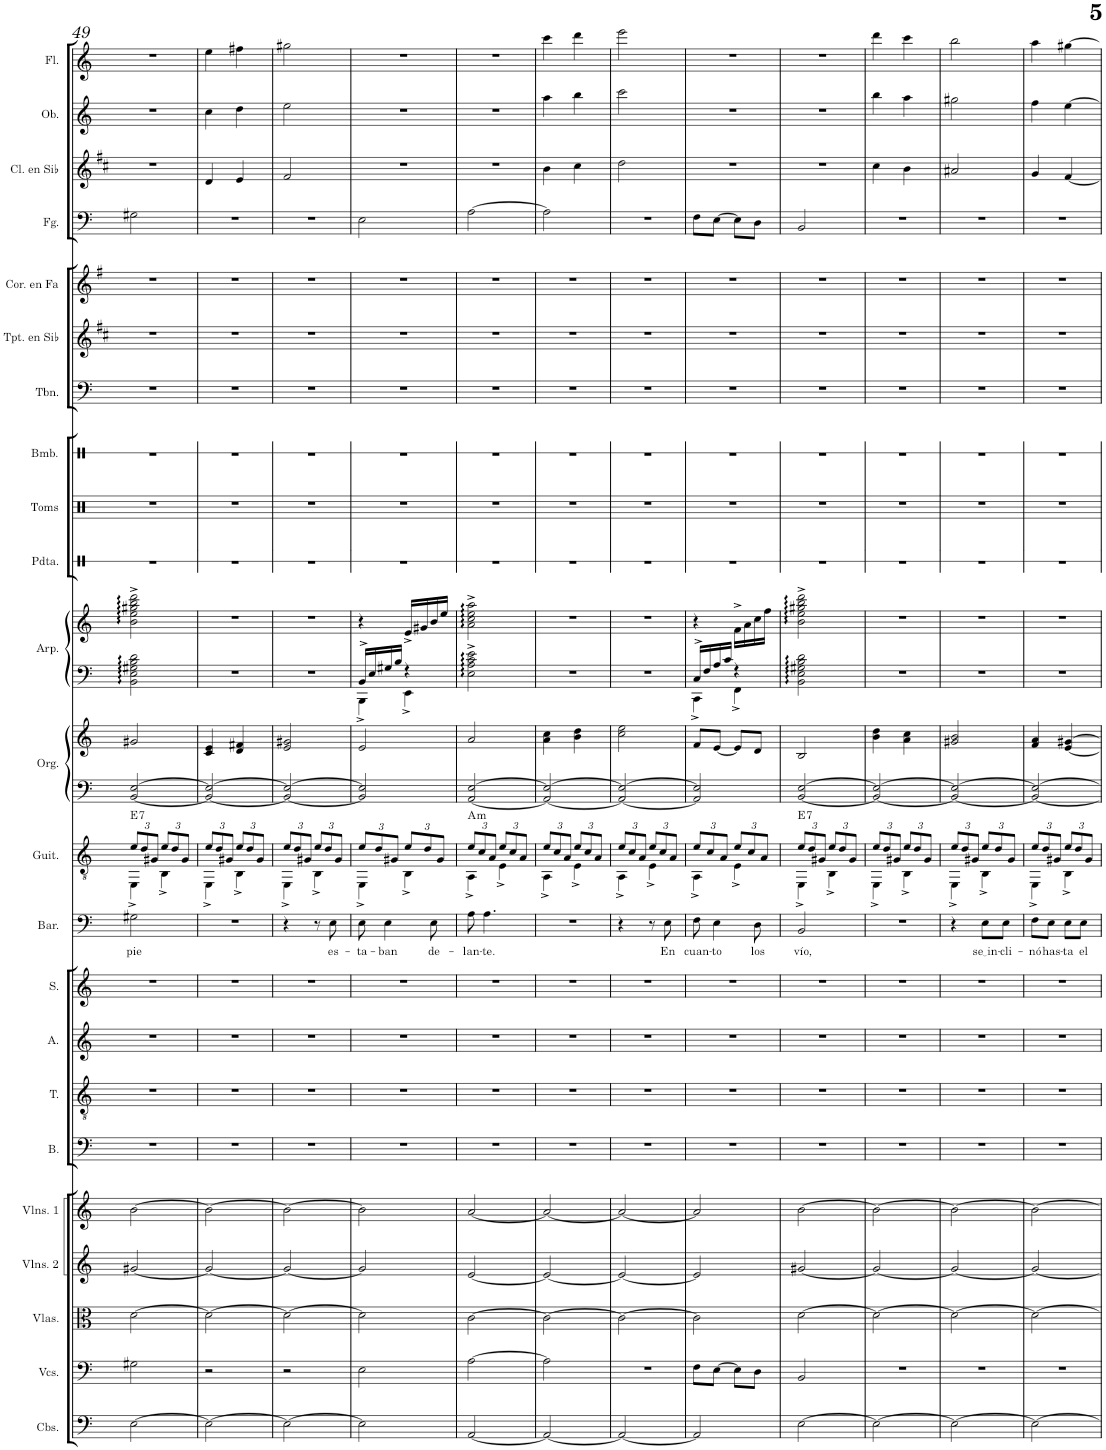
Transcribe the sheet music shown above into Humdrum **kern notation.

**kern	**kern	**kern	**kern	**kern	**kern	**kern	**kern	**kern	**kern	**text	**kern	**harte	**kern	**kern	**kern	**kern	**kern	**kern	**kern	**kern	**kern	**kern	**kern	**kern	**kern	**kern
*part23	*part22	*part21	*part20	*part19	*part18	*part17	*part16	*part15	*part14	*part14	*part13	*part13	*part12	*part12	*part11	*part11	*part10	*part9	*part8	*part7	*part6	*part5	*part4	*part3	*part2	*part1
*staff25	*staff24	*staff23	*staff22	*staff21	*staff20	*staff19	*staff18	*staff17	*staff16	*staff16	*staff15	*	*staff14	*staff13	*staff12	*staff11	*staff10	*staff9	*staff8	*staff7	*staff6	*staff5	*staff4	*staff3	*staff2	*staff1
*I"Contrabajos	*I"Violonchelos	*I"Violas	*I"Violines 2	*I"Violines 1	*I"Bajo	*I"Tenor	*I"Alto	*I"Soprano	*I"Barítono	*	*I"Guitarra clásica	*	*I"Órgano	*	*I"Arpa	*	*I"Pandereta	*I"Toms	*I"Bombo	*I"Trombón	*I"Trompeta en Sib	*I"Trompa en Fa	*I"Fagot	*I"Clarinete en Sib	*I"Oboe	*I"Flauta
*I'Cbs.	*I'Vcs.	*I'Vlas.	*I'Vlns. 2	*I'Vlns. 1	*I'B.	*I'T.	*I'A.	*I'S.	*I'Bar.	*	*I'Guit.	*	*	*	*I'Arp.	*	*I'Pdta.	*I'Toms	*I'Bmb.	*I'Tbn.	*I'Tpt. en Sib	*	*I'Fg.	*I'Cl. en Sib	*I'Ob.	*I'Fl.
!!LO:PB:g=z
*clefF4	*clefF4	*clefC3	*clefG2	*clefG2	*clefF4	*clefGv2	*clefG2	*clefG2	*clefF4	*	*clefGv2	*	*clefF4	*clefG2	*clefF4	*clefG2	*clefX	*clefX	*clefX	*clefF4	*clefG2	*clefG2	*clefF4	*clefG2	*clefG2	*clefG2
*Trd7c12	*	*	*	*	*	*	*	*	*	*	*	*	*	*	*	*	*	*	*	*	*Trd1c2	*Trd4c7	*	*Trd1c2	*	*
*k[]	*k[]	*k[]	*k[]	*k[]	*k[]	*k[]	*k[]	*k[]	*k[]	*	*k[]	*	*k[]	*k[]	*k[]	*k[]	*k[]	*k[]	*k[]	*k[]	*k[f#c#]	*k[f#]	*k[]	*k[f#c#]	*k[]	*k[]
*M2/4	*M2/4	*M2/4	*M2/4	*M2/4	*M2/4	*M2/4	*M2/4	*M2/4	*M2/4	*	*M2/4	*	*M2/4	*M2/4	*M2/4	*M2/4	*M2/4	*M2/4	*M2/4	*M2/4	*M2/4	*M2/4	*M2/4	*M2/4	*M2/4	*M2/4
=49	=49	=49	=49	=49	=49	=49	=49	=49	=49	=49	=49	=49	=49	=49	=49	=49	=49	=49	=49	=49	=49	=49	=49	=49	=49	=49
!	!	!	!	!	!	!	!	!	!	!LO:LY:b	!	!	!	!	!	!	!	!	!	!	!	!	!	!	!	!
*	*	*	*	*	*	*	*	*	*	*	*Xbrackettup	*	*	*	*	*	*	*	*	*	*	*	*	*	*	*
*	*	*	*	*	*	*	*	*	*	*	*^	*	*	*	*	*	*	*	*	*	*	*	*	*	*	*
!	!	!	!	!	!	!	!	!	!	!	!	!	!LO:H:kt=7	!	!	!	!	!	!	!	!	!	!	!	!	!	!
[2E\	2G#X\	[2d\	[2g#X/	[2b\	2r	2r	2r	2r	2G#X\	pie	12e/L	4EE^\	E:7	[2BB/ [2E/	2g#X/	2BB\ 2E\ 2G#X\ 2B\ 2d\	2b\^ 2ee\^ 2gg#X\^ 2bb\^ 2ddd\^	2r	2r	2r	2r	2r	2r	2G#X\	2r	2r	2r
.	.	.	.	.	.	.	.	.	.	.	12d/	.	.	.	.	.	.	.	.	.	.	.	.	.	.	.	.
.	.	.	.	.	.	.	.	.	.	.	12G#X/J	.	.	.	.	.	.	.	.	.	.	.	.	.	.	.	.
.	.	.	.	.	.	.	.	.	.	.	12e/L	4BB^\	.	.	.	.	.	.	.	.	.	.	.	.	.	.	.
.	.	.	.	.	.	.	.	.	.	.	12d/	.	.	.	.	.	.	.	.	.	.	.	.	.	.	.	.
.	.	.	.	.	.	.	.	.	.	.	12G#/J	.	.	.	.	.	.	.	.	.	.	.	.	.	.	.	.
=50	=50	=50	=50	=50	=50	=50	=50	=50	=50	=50	=50	=50	=50	=50	=50	=50	=50	=50	=50	=50	=50	=50	=50	=50	=50	=50	=50
2E\_	2r	2d\_	2g#/_	2b\_	2r	2r	2r	2r	2r	.	12e/L	4EE^\	.	2BB/_ 2E/_	4c/ 4e/	2r	2r	2r	2r	2r	2r	2r	2r	2r	4d/	4cc\	4ee\
.	.	.	.	.	.	.	.	.	.	.	12d/	.	.	.	.	.	.	.	.	.	.	.	.	.	.	.	.
.	.	.	.	.	.	.	.	.	.	.	12G#X/J	.	.	.	.	.	.	.	.	.	.	.	.	.	.	.	.
.	.	.	.	.	.	.	.	.	.	.	12e/L	4BB^\	.	.	4d/ 4f#X/	.	.	.	.	.	.	.	.	.	4e/	4dd\	4ff#X\
.	.	.	.	.	.	.	.	.	.	.	12d/	.	.	.	.	.	.	.	.	.	.	.	.	.	.	.	.
.	.	.	.	.	.	.	.	.	.	.	12G#/J	.	.	.	.	.	.	.	.	.	.	.	.	.	.	.	.
=51	=51	=51	=51	=51	=51	=51	=51	=51	=51	=51	=51	=51	=51	=51	=51	=51	=51	=51	=51	=51	=51	=51	=51	=51	=51	=51	=51
2E\_	2r	2d\_	2g#/_	2b\_	2r	2r	2r	2r	4r	.	12e/L	4EE^\	.	2BB/_ 2E/_	2e/ 2g#X/	2r	2r	2r	2r	2r	2r	2r	2r	2r	2f#/	2ee\	2gg#X\
.	.	.	.	.	.	.	.	.	.	.	12d/	.	.	.	.	.	.	.	.	.	.	.	.	.	.	.	.
.	.	.	.	.	.	.	.	.	.	.	12G#X/J	.	.	.	.	.	.	.	.	.	.	.	.	.	.	.	.
.	.	.	.	.	.	.	.	.	8r	.	12e/L	4BB^\	.	.	.	.	.	.	.	.	.	.	.	.	.	.	.
.	.	.	.	.	.	.	.	.	.	.	12d/	.	.	.	.	.	.	.	.	.	.	.	.	.	.	.	.
!	!	!	!	!	!	!	!	!	!	!LO:LY:b	!	!	!	!	!	!	!	!	!	!	!	!	!	!	!	!	!
.	.	.	.	.	.	.	.	.	8E\	es-	.	.	.	.	.	.	.	.	.	.	.	.	.	.	.	.	.
.	.	.	.	.	.	.	.	.	.	.	12G#/J	.	.	.	.	.	.	.	.	.	.	.	.	.	.	.	.
=52	=52	=52	=52	=52	=52	=52	=52	=52	=52	=52	=52	=52	=52	=52	=52	=52	=52	=52	=52	=52	=52	=52	=52	=52	=52	=52	=52
!	!	!	!	!	!	!	!	!	!	!LO:LY:b	!	!	!	!	!	!	!	!	!	!	!	!	!	!	!	!	!
*	*	*	*	*	*	*	*	*	*	*	*	*	*	*	*	*^	*	*	*	*	*	*	*	*	*	*	*
2E\]	2E\	2d\]	2g#/]	2b\]	2r	2r	2r	2r	8E\	-ta-	12e/L	4EE^\	.	2BB/] 2E/]	2e/	16BB^/LL	4BBB^\	4r	2r	2r	2r	2r	2r	2r	2E\	2r	2r	2r
.	.	.	.	.	.	.	.	.	.	.	.	.	.	.	.	16E/	.	.	.	.	.	.	.	.	.	.	.	.
.	.	.	.	.	.	.	.	.	.	.	12d/	.	.	.	.	.	.	.	.	.	.	.	.	.	.	.	.	.
!	!	!	!	!	!	!	!	!	!	!LO:LY:b	!	!	!	!	!	!	!	!	!	!	!	!	!	!	!	!	!	!
.	.	.	.	.	.	.	.	.	4E\	-ban	.	.	.	.	.	16G#X/	.	.	.	.	.	.	.	.	.	.	.	.
.	.	.	.	.	.	.	.	.	.	.	12G#X/J	.	.	.	.	.	.	.	.	.	.	.	.	.	.	.	.	.
.	.	.	.	.	.	.	.	.	.	.	.	.	.	.	.	16B/JJ	.	.	.	.	.	.	.	.	.	.	.	.
.	.	.	.	.	.	.	.	.	.	.	12e/L	4BB^\	.	.	.	4r	4EE^\	16e^/LL	.	.	.	.	.	.	.	.	.	.
.	.	.	.	.	.	.	.	.	.	.	.	.	.	.	.	.	.	16g#X/	.	.	.	.	.	.	.	.	.	.
.	.	.	.	.	.	.	.	.	.	.	12d/	.	.	.	.	.	.	.	.	.	.	.	.	.	.	.	.	.
!	!	!	!	!	!	!	!	!	!	!LO:LY:b	!	!	!	!	!	!	!	!	!	!	!	!	!	!	!	!	!	!
.	.	.	.	.	.	.	.	.	8E\	de-	.	.	.	.	.	.	.	16b/	.	.	.	.	.	.	.	.	.	.
.	.	.	.	.	.	.	.	.	.	.	12G#/J	.	.	.	.	.	.	.	.	.	.	.	.	.	.	.	.	.
.	.	.	.	.	.	.	.	.	.	.	.	.	.	.	.	.	.	16ee/JJ	.	.	.	.	.	.	.	.	.	.
*	*	*	*	*	*	*	*	*	*	*	*	*	*	*	*	*v	*v	*	*	*	*	*	*	*	*	*	*	*
=53	=53	=53	=53	=53	=53	=53	=53	=53	=53	=53	=53	=53	=53	=53	=53	=53	=53	=53	=53	=53	=53	=53	=53	=53	=53	=53	=53
!	!	!	!	!	!	!	!	!	!	!LO:LY:b	!	!	!LO:H:kt=m	!	!	!	!	!	!	!	!	!	!	!	!	!	!
[2AA/	[2A\	[2c\	[2e/	[2a/	2r	2r	2r	2r	8A\	-lan-	12e/L	4AA^\	A:min	[2AA/ [2E/	2a/	2E\^ 2A\^ 2c\^ 2e\^	2a\^ 2cc\^ 2ee\^ 2aa\^	2r	2r	2r	2r	2r	2r	[2A\	2r	2r	2r
.	.	.	.	.	.	.	.	.	.	.	12c/	.	.	.	.	.	.	.	.	.	.	.	.	.	.	.	.
!	!	!	!	!	!	!	!	!	!	!LO:LY:b	!	!	!	!	!	!	!	!	!	!	!	!	!	!	!	!	!
.	.	.	.	.	.	.	.	.	4.A\	-te.	.	.	.	.	.	.	.	.	.	.	.	.	.	.	.	.	.
.	.	.	.	.	.	.	.	.	.	.	12A/J	.	.	.	.	.	.	.	.	.	.	.	.	.	.	.	.
.	.	.	.	.	.	.	.	.	.	.	12e/L	4E^\	.	.	.	.	.	.	.	.	.	.	.	.	.	.	.
.	.	.	.	.	.	.	.	.	.	.	12c/	.	.	.	.	.	.	.	.	.	.	.	.	.	.	.	.
.	.	.	.	.	.	.	.	.	.	.	12A/J	.	.	.	.	.	.	.	.	.	.	.	.	.	.	.	.
=54	=54	=54	=54	=54	=54	=54	=54	=54	=54	=54	=54	=54	=54	=54	=54	=54	=54	=54	=54	=54	=54	=54	=54	=54	=54	=54	=54
2AA/_	2A\]	2c\_	2e/_	2a/_	2r	2r	2r	2r	2r	.	12e/L	4AA^\	.	2AA/_ 2E/_	4a\ 4cc\	2r	2r	2r	2r	2r	2r	2r	2r	2A\]	4b\	4aa\	4ccc\
.	.	.	.	.	.	.	.	.	.	.	12c/	.	.	.	.	.	.	.	.	.	.	.	.	.	.	.	.
.	.	.	.	.	.	.	.	.	.	.	12A/J	.	.	.	.	.	.	.	.	.	.	.	.	.	.	.	.
.	.	.	.	.	.	.	.	.	.	.	12e/L	4E^\	.	.	4b\ 4dd\	.	.	.	.	.	.	.	.	.	4cc#\	4bb\	4ddd\
.	.	.	.	.	.	.	.	.	.	.	12c/	.	.	.	.	.	.	.	.	.	.	.	.	.	.	.	.
.	.	.	.	.	.	.	.	.	.	.	12A/J	.	.	.	.	.	.	.	.	.	.	.	.	.	.	.	.
=55	=55	=55	=55	=55	=55	=55	=55	=55	=55	=55	=55	=55	=55	=55	=55	=55	=55	=55	=55	=55	=55	=55	=55	=55	=55	=55	=55
2AA/_	2r	2c\_	2e/_	2a/_	2r	2r	2r	2r	4r	.	12e/L	4AA^\	.	2AA/_ 2E/_	2cc\ 2ee\	2r	2r	2r	2r	2r	2r	2r	2r	2r	2dd\	2ccc\	2eee\
.	.	.	.	.	.	.	.	.	.	.	12c/	.	.	.	.	.	.	.	.	.	.	.	.	.	.	.	.
.	.	.	.	.	.	.	.	.	.	.	12A/J	.	.	.	.	.	.	.	.	.	.	.	.	.	.	.	.
.	.	.	.	.	.	.	.	.	8r	.	12e/L	4E^\	.	.	.	.	.	.	.	.	.	.	.	.	.	.	.
.	.	.	.	.	.	.	.	.	.	.	12c/	.	.	.	.	.	.	.	.	.	.	.	.	.	.	.	.
!	!	!	!	!	!	!	!	!	!	!LO:LY:b	!	!	!	!	!	!	!	!	!	!	!	!	!	!	!	!	!
.	.	.	.	.	.	.	.	.	8E\	En	.	.	.	.	.	.	.	.	.	.	.	.	.	.	.	.	.
.	.	.	.	.	.	.	.	.	.	.	12A/J	.	.	.	.	.	.	.	.	.	.	.	.	.	.	.	.
=56	=56	=56	=56	=56	=56	=56	=56	=56	=56	=56	=56	=56	=56	=56	=56	=56	=56	=56	=56	=56	=56	=56	=56	=56	=56	=56	=56
!	!	!	!	!	!	!	!	!	!	!LO:LY:b	!	!	!	!	!	!	!	!	!	!	!	!	!	!	!	!	!
*	*	*	*	*	*	*	*	*	*	*	*	*	*	*	*	*^	*	*	*	*	*	*	*	*	*	*	*
2AA/]	8F\L	2c\]	2e/]	2a/]	2r	2r	2r	2r	8F\	cuan-	12e/L	4AA^\	.	2AA/] 2E/]	8f/L	16C^/LL	4CC^\	4r	2r	2r	2r	2r	2r	2r	8F\L	2r	2r	2r
.	.	.	.	.	.	.	.	.	.	.	.	.	.	.	.	16F/	.	.	.	.	.	.	.	.	.	.	.	.
.	.	.	.	.	.	.	.	.	.	.	12c/	.	.	.	.	.	.	.	.	.	.	.	.	.	.	.	.	.
!	!	!	!	!	!	!	!	!	!	!LO:LY:b	!	!	!	!	!	!	!	!	!	!	!	!	!	!	!	!	!	!
.	[8E\J	.	.	.	.	.	.	.	4E\	-to	.	.	.	.	[8e/J	16A/	.	.	.	.	.	.	.	.	[8E\J	.	.	.
.	.	.	.	.	.	.	.	.	.	.	12A/J	.	.	.	.	.	.	.	.	.	.	.	.	.	.	.	.	.
.	.	.	.	.	.	.	.	.	.	.	.	.	.	.	.	16c/JJ	.	.	.	.	.	.	.	.	.	.	.	.
.	8E\L]	.	.	.	.	.	.	.	.	.	12e/L	4E^\	.	.	8e/L]	4r	4FF^\	16f^\LL	.	.	.	.	.	.	8E\L]	.	.	.
.	.	.	.	.	.	.	.	.	.	.	.	.	.	.	.	.	.	16a\	.	.	.	.	.	.	.	.	.	.
.	.	.	.	.	.	.	.	.	.	.	12c/	.	.	.	.	.	.	.	.	.	.	.	.	.	.	.	.	.
!	!	!	!	!	!	!	!	!	!	!LO:LY:b	!	!	!	!	!	!	!	!	!	!	!	!	!	!	!	!	!	!
.	8D\J	.	.	.	.	.	.	.	8D\	los	.	.	.	.	8d/J	.	.	16cc\	.	.	.	.	.	.	8D\J	.	.	.
.	.	.	.	.	.	.	.	.	.	.	12A/J	.	.	.	.	.	.	.	.	.	.	.	.	.	.	.	.	.
.	.	.	.	.	.	.	.	.	.	.	.	.	.	.	.	.	.	16ff\JJ	.	.	.	.	.	.	.	.	.	.
*	*	*	*	*	*	*	*	*	*	*	*	*	*	*	*	*v	*v	*	*	*	*	*	*	*	*	*	*	*
=57	=57	=57	=57	=57	=57	=57	=57	=57	=57	=57	=57	=57	=57	=57	=57	=57	=57	=57	=57	=57	=57	=57	=57	=57	=57	=57	=57
!	!	!	!	!	!	!	!	!	!	!LO:LY:b	!	!	!LO:H:kt=7	!	!	!	!	!	!	!	!	!	!	!	!	!	!
[2E\	2BB/	[2d\	[2g#X/	[2b\	2r	2r	2r	2r	2BB/	vío,	12e/L	4EE^\	E:7	[2BB/ [2E/	2B/	2BB\ 2E\ 2G#X\ 2B\ 2d\	2b\^ 2ee\^ 2gg#X\^ 2bb\^ 2ddd\^	2r	2r	2r	2r	2r	2r	2BB/	2r	2r	2r
.	.	.	.	.	.	.	.	.	.	.	12d/	.	.	.	.	.	.	.	.	.	.	.	.	.	.	.	.
.	.	.	.	.	.	.	.	.	.	.	12G#X/J	.	.	.	.	.	.	.	.	.	.	.	.	.	.	.	.
.	.	.	.	.	.	.	.	.	.	.	12e/L	4BB^\	.	.	.	.	.	.	.	.	.	.	.	.	.	.	.
.	.	.	.	.	.	.	.	.	.	.	12d/	.	.	.	.	.	.	.	.	.	.	.	.	.	.	.	.
.	.	.	.	.	.	.	.	.	.	.	12G#/J	.	.	.	.	.	.	.	.	.	.	.	.	.	.	.	.
=58	=58	=58	=58	=58	=58	=58	=58	=58	=58	=58	=58	=58	=58	=58	=58	=58	=58	=58	=58	=58	=58	=58	=58	=58	=58	=58	=58
2E\_	2r	2d\_	2g#/_	2b\_	2r	2r	2r	2r	2r	.	12e/L	4EE^\	.	2BB/_ 2E/_	4b\ 4dd\	2r	2r	2r	2r	2r	2r	2r	2r	2r	4cc#\	4bb\	4ddd\
.	.	.	.	.	.	.	.	.	.	.	12d/	.	.	.	.	.	.	.	.	.	.	.	.	.	.	.	.
.	.	.	.	.	.	.	.	.	.	.	12G#X/J	.	.	.	.	.	.	.	.	.	.	.	.	.	.	.	.
.	.	.	.	.	.	.	.	.	.	.	12e/L	4BB^\	.	.	4a\ 4cc\	.	.	.	.	.	.	.	.	.	4b\	4aa\	4ccc\
.	.	.	.	.	.	.	.	.	.	.	12d/	.	.	.	.	.	.	.	.	.	.	.	.	.	.	.	.
.	.	.	.	.	.	.	.	.	.	.	12G#/J	.	.	.	.	.	.	.	.	.	.	.	.	.	.	.	.
=59	=59	=59	=59	=59	=59	=59	=59	=59	=59	=59	=59	=59	=59	=59	=59	=59	=59	=59	=59	=59	=59	=59	=59	=59	=59	=59	=59
2E\_	2r	2d\_	2g#/_	2b\_	2r	2r	2r	2r	4r	.	12e/L	4EE^\	.	2BB/_ 2E/_	2g#X/ 2b/	2r	2r	2r	2r	2r	2r	2r	2r	2r	2a#X/	2gg#X\	2bb\
.	.	.	.	.	.	.	.	.	.	.	12d/	.	.	.	.	.	.	.	.	.	.	.	.	.	.	.	.
.	.	.	.	.	.	.	.	.	.	.	12G#X/J	.	.	.	.	.	.	.	.	.	.	.	.	.	.	.	.
!	!	!	!	!	!	!	!	!	!	!LO:LY:b	!	!	!	!	!	!	!	!	!	!	!	!	!	!	!	!	!
.	.	.	.	.	.	.	.	.	8E\L	se in	12e/L	4BB^\	.	.	.	.	.	.	.	.	.	.	.	.	.	.	.
.	.	.	.	.	.	.	.	.	.	.	12d/	.	.	.	.	.	.	.	.	.	.	.	.	.	.	.	.
!	!	!	!	!	!	!	!	!	!	!LO:LY:b	!	!	!	!	!	!	!	!	!	!	!	!	!	!	!	!	!
.	.	.	.	.	.	.	.	.	8E\J	-cli-	.	.	.	.	.	.	.	.	.	.	.	.	.	.	.	.	.
.	.	.	.	.	.	.	.	.	.	.	12G#/J	.	.	.	.	.	.	.	.	.	.	.	.	.	.	.	.
=60	=60	=60	=60	=60	=60	=60	=60	=60	=60	=60	=60	=60	=60	=60	=60	=60	=60	=60	=60	=60	=60	=60	=60	=60	=60	=60	=60
!	!	!	!	!	!	!	!	!	!	!LO:LY:b	!	!	!	!	!	!	!	!	!	!	!	!	!	!	!	!	!
2E\_	2r	2d\_	2g#/_	2b\_	2r	2r	2r	2r	8F\L	-nó	12e/L	4EE^\	.	2BB/_ 2E/_	4f/ 4a/	2r	2r	2r	2r	2r	2r	2r	2r	2r	4g/	4ff\	4aa\
.	.	.	.	.	.	.	.	.	.	.	12d/	.	.	.	.	.	.	.	.	.	.	.	.	.	.	.	.
!	!	!	!	!	!	!	!	!	!	!LO:LY:b	!	!	!	!	!	!	!	!	!	!	!	!	!	!	!	!	!
.	.	.	.	.	.	.	.	.	8E\J	has-	.	.	.	.	.	.	.	.	.	.	.	.	.	.	.	.	.
.	.	.	.	.	.	.	.	.	.	.	12G#X/J	.	.	.	.	.	.	.	.	.	.	.	.	.	.	.	.
!	!	!	!	!	!	!	!	!	!	!LO:LY:b	!	!	!	!	!	!	!	!	!	!	!	!	!	!	!	!	!
.	.	.	.	.	.	.	.	.	8E\L	-ta	12e/L	4BB^\	.	.	[4e/ [4g#X/	.	.	.	.	.	.	.	.	.	[4f#/	[4ee\	[4gg#X\
.	.	.	.	.	.	.	.	.	.	.	12d/	.	.	.	.	.	.	.	.	.	.	.	.	.	.	.	.
!	!	!	!	!	!	!	!	!	!	!LO:LY:b	!	!	!	!	!	!	!	!	!	!	!	!	!	!	!	!	!
.	.	.	.	.	.	.	.	.	8E\J	el	.	.	.	.	.	.	.	.	.	.	.	.	.	.	.	.	.
.	.	.	.	.	.	.	.	.	.	.	12G#/J	.	.	.	.	.	.	.	.	.	.	.	.	.	.	.	.
*	*	*	*	*	*	*	*	*	*	*	*v	*v	*	*	*	*	*	*	*	*	*	*	*	*	*	*	*
=	=	=	=	=	=	=	=	=	=	=	=	=	=	=	=	=	=	=	=	=	=	=	=	=	=	=
*-	*-	*-	*-	*-	*-	*-	*-	*-	*-	*-	*-	*-	*-	*-	*-	*-	*-	*-	*-	*-	*-	*-	*-	*-	*-	*-
